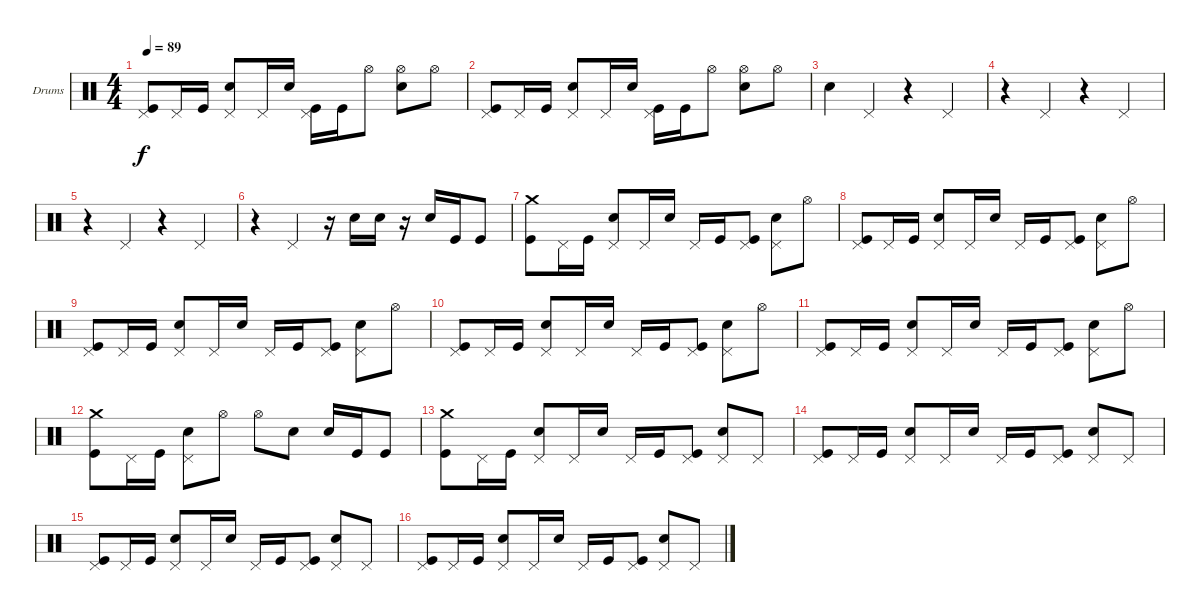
\defaultSystemsLayout 4
\bracketExtendMode groupsimilarinstruments
\firstSystemTrackNameOrientation horizontal
\otherSystemsTrackNameOrientation horizontal
\track ("Drumkit" "Drums") {instrument percussion}
\staff {score}
\articulation defaults
\ts (4 4)
\tempo 89
\clef neutral
\scale
0.333333
\ks c
("Pedal Hi-Hat (hit)" "Kick (hit)").8{dy f} "Pedal Hi-Hat (hit)".16 "Kick (hit)".16 ("Pedal Hi-Hat (hit)" "Snare (hit) 2").8 "Pedal Hi-Hat (hit)".16 "Snare (hit) 2".16 ("Pedal Hi-Hat (hit)" "Kick (hit)").16 "Kick (hit)".16 "Hi-Hat (open)".8 ("Hi-Hat (open)" "Snare (hit) 2").8 "Hi-Hat (open)".8 |
\scale
0.333333 ("Pedal Hi-Hat (hit)" "Kick (hit)").8 "Pedal Hi-Hat (hit)".16 "Kick (hit)".16 ("Pedal Hi-Hat (hit)" "Snare (hit) 2").8 "Pedal Hi-Hat (hit)".16 "Snare (hit) 2".16 ("Pedal Hi-Hat (hit)" "Kick (hit)").16 "Kick (hit)".16 "Hi-Hat (open)".8 ("Hi-Hat (open)" "Snare (hit) 2").8 "Hi-Hat (open)".8 |
\scale
0.333333 "Snare (hit) 2".4 "Pedal Hi-Hat (hit)".4 r.4 "Pedal Hi-Hat (hit)".4 |
\scale
0.333333 r.4 "Pedal Hi-Hat (hit)".4 r.4 "Pedal Hi-Hat (hit)".4 |
\scale
0.333333 r.4 "Pedal Hi-Hat (hit)".4 r.4 "Pedal Hi-Hat (hit)".4 |
\scale
0.333333 r.4 "Pedal Hi-Hat (hit)".4 r.16 "Snare (hit) 2".16 "Snare (hit) 2".16 r.16 "Snare (hit) 2".16 "Kick (hit)".16 "Kick (hit)".8 |
\scale
0.333333 ("Crash medium (hit)" "Kick (hit)").8 "Pedal Hi-Hat (hit)".16 "Kick (hit)".16 ("Pedal Hi-Hat (hit)" "Snare (hit) 2").8 "Pedal Hi-Hat (hit)".16 "Snare (hit) 2".16 "Pedal Hi-Hat (hit)".16 "Kick (hit)".16 ("Pedal Hi-Hat (hit)" "Kick (hit)").8 ("Pedal Hi-Hat (hit)" "Snare (hit) 2").8 "Hi-Hat (open)".8 |
\scale
0.333333 ("Pedal Hi-Hat (hit)" "Kick (hit)").8 "Pedal Hi-Hat (hit)".16 "Kick (hit)".16 ("Pedal Hi-Hat (hit)" "Snare (hit) 2").8 "Pedal Hi-Hat (hit)".16 "Snare (hit) 2".16 "Pedal Hi-Hat (hit)".16 "Kick (hit)".16 ("Pedal Hi-Hat (hit)" "Kick (hit)").8 ("Pedal Hi-Hat (hit)" "Snare (hit) 2").8 "Hi-Hat (open)".8 |
\scale
0.333333 ("Pedal Hi-Hat (hit)" "Kick (hit)").8 "Pedal Hi-Hat (hit)".16 "Kick (hit)".16 ("Pedal Hi-Hat (hit)" "Snare (hit) 2").8 "Pedal Hi-Hat (hit)".16 "Snare (hit) 2".16 "Pedal Hi-Hat (hit)".16 "Kick (hit)".16 ("Pedal Hi-Hat (hit)" "Kick (hit)").8 ("Pedal Hi-Hat (hit)" "Snare (hit) 2").8 "Hi-Hat (open)".8 |
\scale
0.333333 ("Pedal Hi-Hat (hit)" "Kick (hit)").8 "Pedal Hi-Hat (hit)".16 "Kick (hit)".16 ("Pedal Hi-Hat (hit)" "Snare (hit) 2").8 "Pedal Hi-Hat (hit)".16 "Snare (hit) 2".16 "Pedal Hi-Hat (hit)".16 "Kick (hit)".16 ("Pedal Hi-Hat (hit)" "Kick (hit)").8 ("Pedal Hi-Hat (hit)" "Snare (hit) 2").8 "Hi-Hat (open)".8 |
\scale
0.333333 ("Pedal Hi-Hat (hit)" "Kick (hit)").8 "Pedal Hi-Hat (hit)".16 "Kick (hit)".16 ("Pedal Hi-Hat (hit)" "Snare (hit) 2").8 "Pedal Hi-Hat (hit)".16 "Snare (hit) 2".16 "Pedal Hi-Hat (hit)".16 "Kick (hit)".16 ("Pedal Hi-Hat (hit)" "Kick (hit)").8 ("Pedal Hi-Hat (hit)" "Snare (hit) 2").8 "Hi-Hat (open)".8 |
\scale
0.333333 ("Crash medium (hit)" "Kick (hit)").8 "Pedal Hi-Hat (hit)".16 "Kick (hit)".16 ("Pedal Hi-Hat (hit)" "Snare (hit) 2").8 "Hi-Hat (open)".8 "Hi-Hat (open)".8 "Snare (hit) 2".8 "Snare (hit) 2".16 "Kick (hit)".16 "Kick (hit)".8 |
\scale
0.333333 ("Crash medium (hit)" "Kick (hit)").8 "Pedal Hi-Hat (hit)".16 "Kick (hit)".16 ("Pedal Hi-Hat (hit)" "Snare (hit) 2").8 "Pedal Hi-Hat (hit)".16 "Snare (hit) 2".16 "Pedal Hi-Hat (hit)".16 "Kick (hit)".16 ("Pedal Hi-Hat (hit)" "Kick (hit)").8 ("Pedal Hi-Hat (hit)" "Snare (hit) 2").8 "Pedal Hi-Hat (hit)".8 |
\scale
0.333333 ("Pedal Hi-Hat (hit)" "Kick (hit)").8 "Pedal Hi-Hat (hit)".16 "Kick (hit)".16 ("Pedal Hi-Hat (hit)" "Snare (hit) 2").8 "Pedal Hi-Hat (hit)".16 "Snare (hit) 2".16 "Pedal Hi-Hat (hit)".16 "Kick (hit)".16 ("Pedal Hi-Hat (hit)" "Kick (hit)").8 ("Pedal Hi-Hat (hit)" "Snare (hit) 2").8 "Pedal Hi-Hat (hit)".8 |
\scale
0.333333 ("Pedal Hi-Hat (hit)" "Kick (hit)").8 "Pedal Hi-Hat (hit)".16 "Kick (hit)".16 ("Pedal Hi-Hat (hit)" "Snare (hit) 2").8 "Pedal Hi-Hat (hit)".16 "Snare (hit) 2".16 "Pedal Hi-Hat (hit)".16 "Kick (hit)".16 ("Pedal Hi-Hat (hit)" "Kick (hit)").8 ("Pedal Hi-Hat (hit)" "Snare (hit) 2").8 "Pedal Hi-Hat (hit)".8 |
\scale
0.333333 ("Pedal Hi-Hat (hit)" "Kick (hit)").8 "Pedal Hi-Hat (hit)".16 "Kick (hit)".16 ("Pedal Hi-Hat (hit)" "Snare (hit) 2").8 "Pedal Hi-Hat (hit)".16 "Snare (hit) 2".16 "Pedal Hi-Hat (hit)".16 "Kick (hit)".16 ("Pedal Hi-Hat (hit)" "Kick (hit)").8 ("Pedal Hi-Hat (hit)" "Snare (hit) 2").8 "Pedal Hi-Hat (hit)".8
